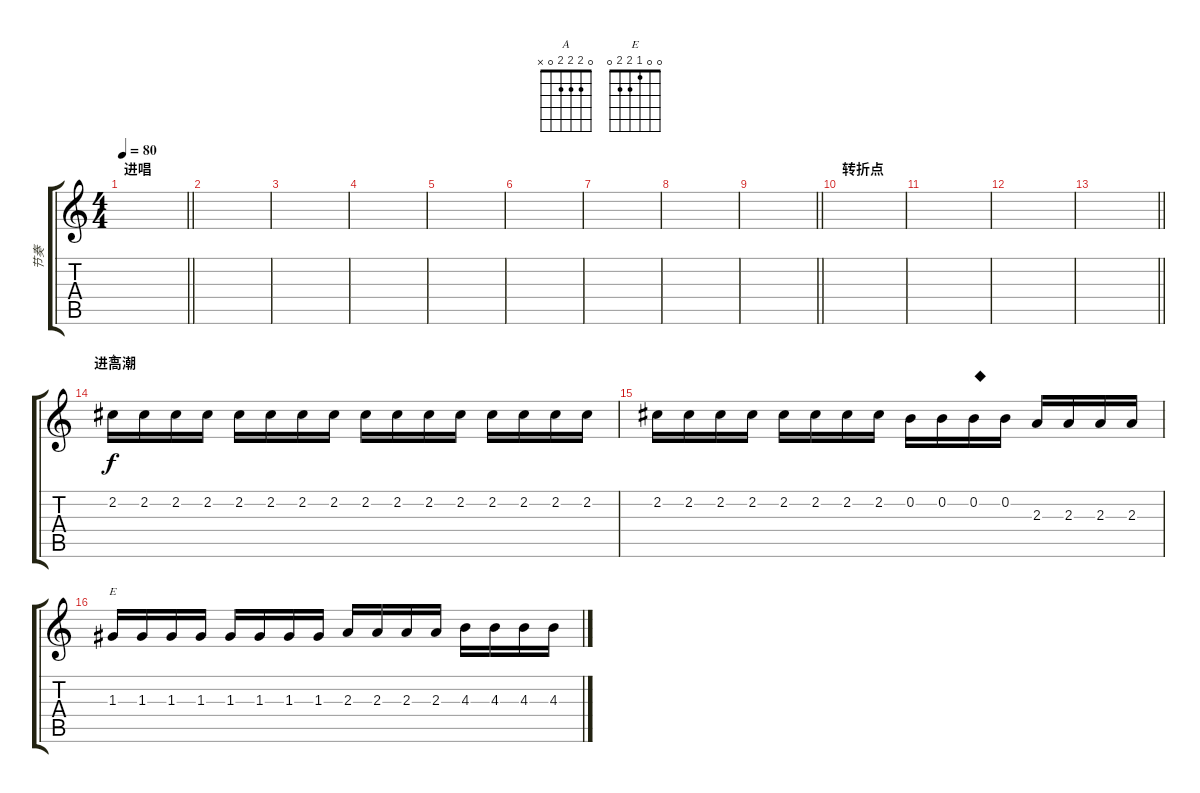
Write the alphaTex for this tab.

\track ("节奏" "节奏") {instrument acousticguitarnylon}
\staff {score tabs}
\tuning (E4 B3 G3 D3 A2 E2) {hide}
\chord ("A" 0 2 2 2 0 x)
\chord ("E" 0 0 1 2 2 0)
\ts (4 4)
\section ("" "进唱")
\tempo 80
\clef g2
\barLineRight lightlight
\ks c
|
|
|
|
|
|
|
|
\barLineRight lightlight
|
\section ("" "转折点")
|
|
|
\barLineRight lightlight
|
\section ("" "进高潮")
2.2.16{ch "A" dy f} 2.2.16 2.2.16 2.2.16 2.2.16 2.2.16 2.2.16 2.2.16 2.2.16 2.2.16 2.2.16 2.2.16 2.2.16 2.2.16 2.2.16 2.2.16 |
2.2.16 2.2.16 2.2.16 2.2.16 2.2.16 2.2.16 2.2.16 2.2.16 0.2.16 0.2.16 0.2.16{txt "◆"} 0.2.16 2.3.16 2.3.16 2.3.16 2.3.16 |
1.3.16{ch "E"} 1.3.16 1.3.16 1.3.16 1.3.16 1.3.16 1.3.16 1.3.16 2.3.16 2.3.16 2.3.16 2.3.16 4.3.16 4.3.16 4.3.16 4.3.16
